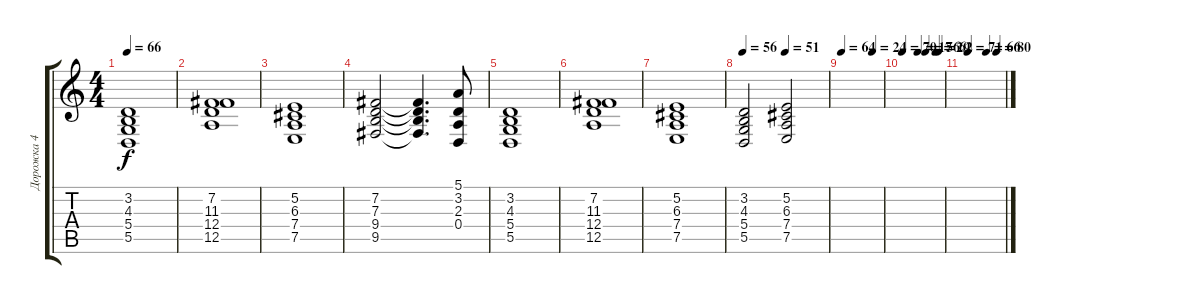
\track ("Дорожка 4" "Дорожка 4") {instrument stringensemble2}
\staff {score tabs}
\tuning (E4 B3 G3 D3 A2 E2) {hide}
\ts (4 4)
\tempo 66
\clef g2
\ks c
(3.2 4.3 5.4 5.5).1{dy f} |
(7.2 11.3 12.4 12.5).1 |
(5.2 6.3 7.4 7.5).1 |
(7.2 7.3 9.4 9.5).2 (7.2{t} 7.3{t} 9.4{t} 9.5{t}).4{d} (5.1 3.2 2.3 0.4).8 |
(3.2 4.3 5.4 5.5).1 |
(7.2 11.3 12.4 12.5).1 |
(5.2 6.3 7.4 7.5).1 |
\tempo 56
\tempo (51 0.5)
(3.2 4.3 5.4 5.5).2 (5.2 6.3 7.4 7.5).2 |
\tempo 64
\tempo (24 0.75)
|
\tempo 70
\tempo (17 0.375)
\tempo (56 0.5625)
\tempo (29 0.8125)
\tempo (62 0.875)
|
\tempo (71 0.125)
\tempo (66 0.5625)
\tempo (80 0.8125)
